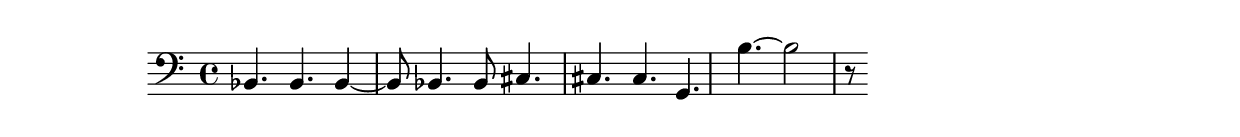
\version "2.18.0"
\language "deutsch"

\version "2.18.0"
\language "deutsch"

BasefirstHand = \relative c {
  \clef bass
  b4. b b4~ 
  b8 b4. b8 cis4.
  cis cis  g
  h'~ h2 r8
  }


\score { \new Staff {\BasefirstHand }}